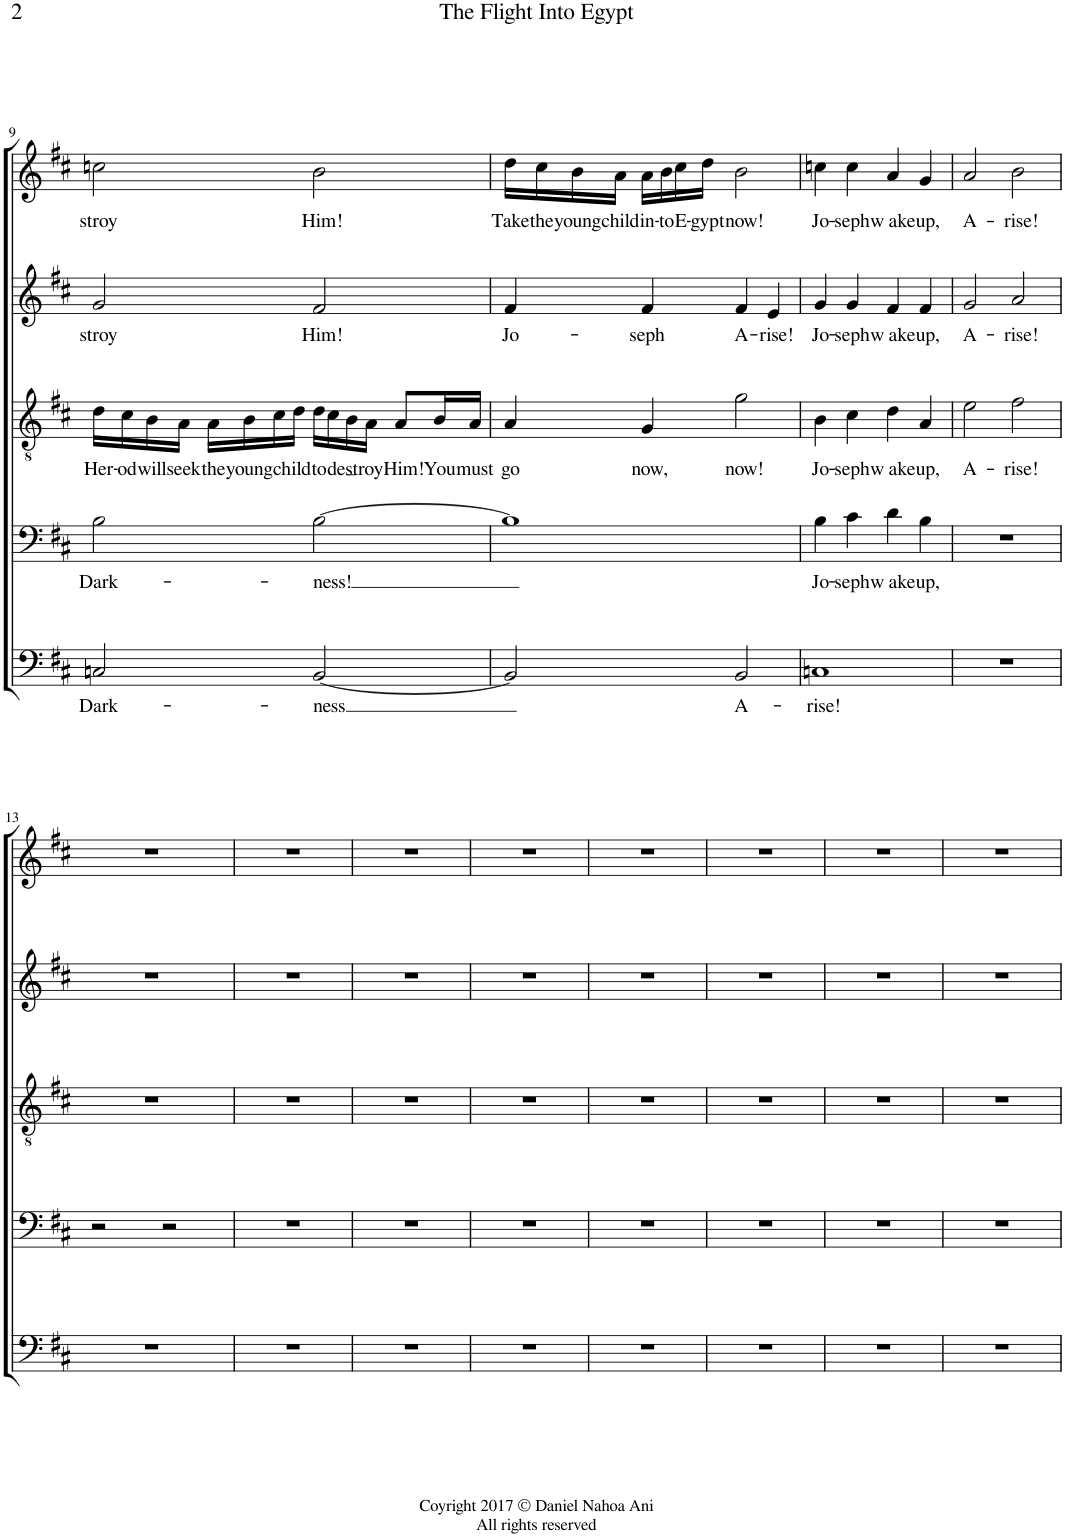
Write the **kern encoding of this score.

**kern	**text	**kern	**text	**kern	**text	**kern	**text	**kern	**text
*part5	*part5	*part4	*part4	*part3	*part3	*part2	*part2	*part1	*part1
*staff5	*staff5	*staff4	*staff4	*staff3	*staff3	*staff2	*staff2	*staff1	*staff1
*I"Bass	*	*I"Baritone	*	*I"Tenor	*	*I"Alto	*	*I"Soprano	*
!!LO:PB:g=z
*clefF4	*	*clefF4	*	*clefGv2	*	*clefG2	*	*clefG2	*
*k[f#c#]	*	*k[f#c#]	*	*k[f#c#]	*	*k[f#c#]	*	*k[f#c#]	*
*M4/4	*	*M4/4	*	*M4/4	*	*M4/4	*	*M4/4	*
=9	=9	=9	=9	=9	=9	=9	=9	=9	=9
!	!LO:LY:b	!	!LO:LY:b	!	!LO:LY:b	!	!LO:LY:b	!	!LO:LY:b
2Cn/	Dark-	2B\	Dark-	16d\LL	Her-	2g/	stroy	2ccn\	stroy
!	!	!	!	!	!LO:LY:b	!	!	!	!
.	.	.	.	16c#\	-od	.	.	.	.
!	!	!	!	!	!LO:LY:b	!	!	!	!
.	.	.	.	16B\	will	.	.	.	.
!	!	!	!	!	!LO:LY:b	!	!	!	!
.	.	.	.	16A\JJ	seek	.	.	.	.
!	!	!	!	!	!LO:LY:b	!	!	!	!
.	.	.	.	16A\LL	the	.	.	.	.
!	!	!	!	!	!LO:LY:b	!	!	!	!
.	.	.	.	16B\	young	.	.	.	.
!	!	!	!	!	!LO:LY:b	!	!	!	!
.	.	.	.	16c#\	child	.	.	.	.
.	.	.	.	16d\JJ	.	.	.	.	.
!	!LO:LY:b	!	!LO:LY:b	!	!LO:LY:b	!	!LO:LY:b	!	!LO:LY:b
[2BB/	-ness	[2B\	-ness!	16d\LL	to	2f#/	Him!	2b\	Him!
!	!	!	!	!	!LO:LY:b	!	!	!	!
.	.	.	.	16c#\	de	.	.	.	.
!	!	!	!	!	!LO:LY:b	!	!	!	!
.	.	.	.	16B\	stroy	.	.	.	.
.	.	.	.	16A\JJ	.	.	.	.	.
!	!	!	!	!	!LO:LY:b	!	!	!	!
.	.	.	.	8A/L	Him!	.	.	.	.
!	!	!	!	!	!LO:LY:b	!	!	!	!
.	.	.	.	16B/L	You	.	.	.	.
!	!	!	!	!	!LO:LY:b	!	!	!	!
.	.	.	.	16A/JJ	must	.	.	.	.
=10	=10	=10	=10	=10	=10	=10	=10	=10	=10
!	!	!	!	!	!LO:LY:b	!	!LO:LY:b	!	!LO:LY:b
2BB/]	.	1B]	.	4A/	go	4f#/	Jo-	16dd\LL	Take
!	!	!	!	!	!	!	!	!	!LO:LY:b
.	.	.	.	.	.	.	.	16cc#\	the
!	!	!	!	!	!	!	!	!	!LO:LY:b
.	.	.	.	.	.	.	.	16b\	young
!	!	!	!	!	!	!	!	!	!LO:LY:b
.	.	.	.	.	.	.	.	16a\JJ	child
!	!	!	!	!	!LO:LY:b	!	!LO:LY:b	!	!LO:LY:b
.	.	.	.	4G/	now,	4f#/	-seph	16a\LL	in-
!	!	!	!	!	!	!	!	!	!LO:LY:b
.	.	.	.	.	.	.	.	16b\	-to
!	!	!	!	!	!	!	!	!	!LO:LY:b
.	.	.	.	.	.	.	.	16cc#\	E-
!	!	!	!	!	!	!	!	!	!LO:LY:b
.	.	.	.	.	.	.	.	16dd\JJ	-gypt
!	!LO:LY:b	!	!	!	!LO:LY:b	!	!LO:LY:b	!	!LO:LY:b
2BB/	A-	.	.	2g\	now!	4f#/	A-	2b\	now!
!	!	!	!	!	!	!	!LO:LY:b	!	!
.	.	.	.	.	.	4e/	-rise!	.	.
=11	=11	=11	=11	=11	=11	=11	=11	=11	=11
!	!LO:LY:b	!	!LO:LY:b	!	!LO:LY:b	!	!LO:LY:b	!	!LO:LY:b
1Cn	-rise!	4B\	Jo-	4B\	Jo-	4g/	Jo-	4ccn\	Jo-
!	!	!	!LO:LY:b	!	!LO:LY:b	!	!LO:LY:b	!	!LO:LY:b
.	.	4c#\	-seph	4c#\	-seph	4g/	-seph	4cc\	-seph
!	!	!	!LO:LY:b	!	!LO:LY:b	!	!LO:LY:b	!	!LO:LY:b
.	.	4d\	w ake	4d\	w ake	4f#/	w ake	4a/	w ake
!	!	!	!LO:LY:b	!	!LO:LY:b	!	!LO:LY:b	!	!LO:LY:b
.	.	4B\	up,	4A/	up,	4f#/	up,	4g/	up,
=12	=12	=12	=12	=12	=12	=12	=12	=12	=12
!	!	!	!	!	!LO:LY:b	!	!LO:LY:b	!	!LO:LY:b
1r	.	1r	.	2e\	A-	2g/	A-	2a/	A-
!	!	!	!	!	!LO:LY:b	!	!LO:LY:b	!	!LO:LY:b
.	.	.	.	2f#\	-rise!	2a/	-rise!	2b\	-rise!
!!LO:LB:g=z
=13	=13	=13	=13	=13	=13	=13	=13	=13	=13
1r	.	2r	.	1r	.	1r	.	1r	.
.	.	2r	.	.	.	.	.	.	.
=14	=14	=14	=14	=14	=14	=14	=14	=14	=14
1r	.	1r	.	1r	.	1r	.	1r	.
=15	=15	=15	=15	=15	=15	=15	=15	=15	=15
1r	.	1r	.	1r	.	1r	.	1r	.
=16	=16	=16	=16	=16	=16	=16	=16	=16	=16
1r	.	1r	.	1r	.	1r	.	1r	.
=17	=17	=17	=17	=17	=17	=17	=17	=17	=17
1r	.	1r	.	1r	.	1r	.	1r	.
=18	=18	=18	=18	=18	=18	=18	=18	=18	=18
1r	.	1r	.	1r	.	1r	.	1r	.
=19	=19	=19	=19	=19	=19	=19	=19	=19	=19
1r	.	1r	.	1r	.	1r	.	1r	.
=20	=20	=20	=20	=20	=20	=20	=20	=20	=20
1r	.	1r	.	1r	.	1r	.	1r	.
=	=	=	=	=	=	=	=	=	=
*-	*-	*-	*-	*-	*-	*-	*-	*-	*-
